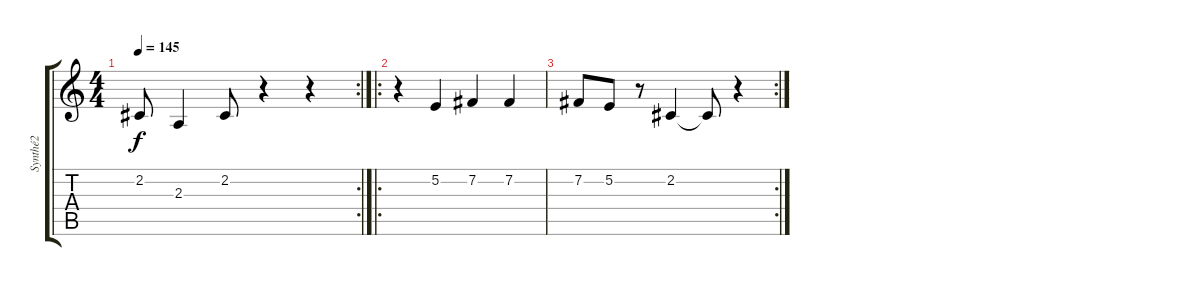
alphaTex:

\track ("Synthé2" "Synthé2") {instrument lead2sawtooth}
\staff {score tabs}
\tuning (E4 B3 G3 D3 A2 E2) {hide}
\rc 2
\ts (4 4)
\tempo 145
\clef g2
\ks c
2.2.8{dy f} 2.3.4 2.2.8 r.4 r.4 |
\ro
r.4 5.2.4 7.2.4 7.2.4 |
\rc 2
7.2.8 5.2.8 r.8 2.2.4 2.2{t}.8 r.4
